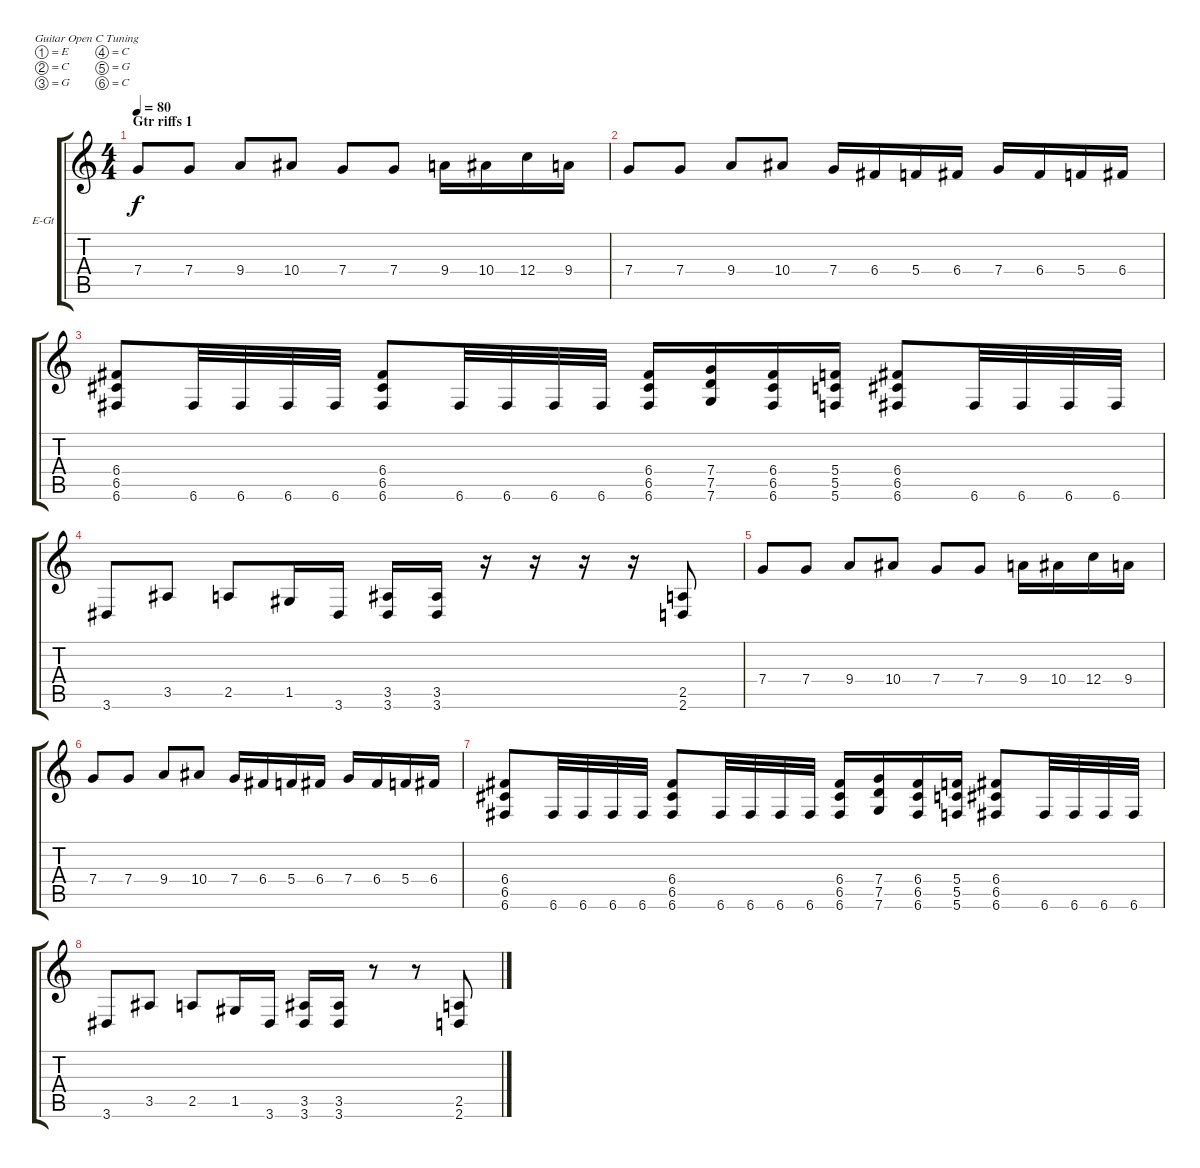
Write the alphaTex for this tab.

\bracketExtendMode groupsimilarinstruments
\firstSystemTrackNameOrientation horizontal
\otherSystemsTrackNameOrientation horizontal
\track ("Guitar" "E-Gt") {instrument distortionguitar}
\staff {score tabs}
\tuning (E4 C4 G3 C3 G2 C2)
\ts (4 4)
\section ("" "Gtr riffs 1")
\tempo 80
\clef g2
\ks c
7.4.8{dy f} 7.4.8 9.4.8 10.4.8 7.4.8 7.4.8 9.4.16 10.4.16 12.4.16 9.4.16 |
7.4.8 7.4.8 9.4.8 10.4.8 7.4.16 6.4.16 5.4.16 6.4.16 7.4.16 6.4.16 5.4.16 6.4.16 |
(6.4 6.5 6.6).8 6.6.32 6.6.32 6.6.32 6.6.32 (6.4 6.5 6.6).8 6.6.32 6.6.32 6.6.32 6.6.32 (6.4 6.5 6.6).16 (7.4 7.5 7.6).16 (6.4 6.5 6.6).16 (5.4 5.5 5.6).16 (6.4 6.5 6.6).8 6.6.32 6.6.32 6.6.32 6.6.32 |
3.6.8 3.5.8 2.5.8 1.5.16 3.6.16 (3.5 3.6).16 (3.5 3.6).16 r.16 r.16 r.16 r.16 (2.5 2.6).8 |
7.4.8 7.4.8 9.4.8 10.4.8 7.4.8 7.4.8 9.4.16 10.4.16 12.4.16 9.4.16 |
7.4.8 7.4.8 9.4.8 10.4.8 7.4.16 6.4.16 5.4.16 6.4.16 7.4.16 6.4.16 5.4.16 6.4.16 |
(6.4 6.5 6.6).8 6.6.32 6.6.32 6.6.32 6.6.32 (6.4 6.5 6.6).8 6.6.32 6.6.32 6.6.32 6.6.32 (6.4 6.5 6.6).16 (7.4 7.5 7.6).16 (6.4 6.5 6.6).16 (5.4 5.5 5.6).16 (6.4 6.5 6.6).8 6.6.32 6.6.32 6.6.32 6.6.32 |
3.6.8 3.5.8 2.5.8 1.5.16 3.6.16 (3.5 3.6).16 (3.5 3.6).16 r.8 r.8 (2.5 2.6).8
